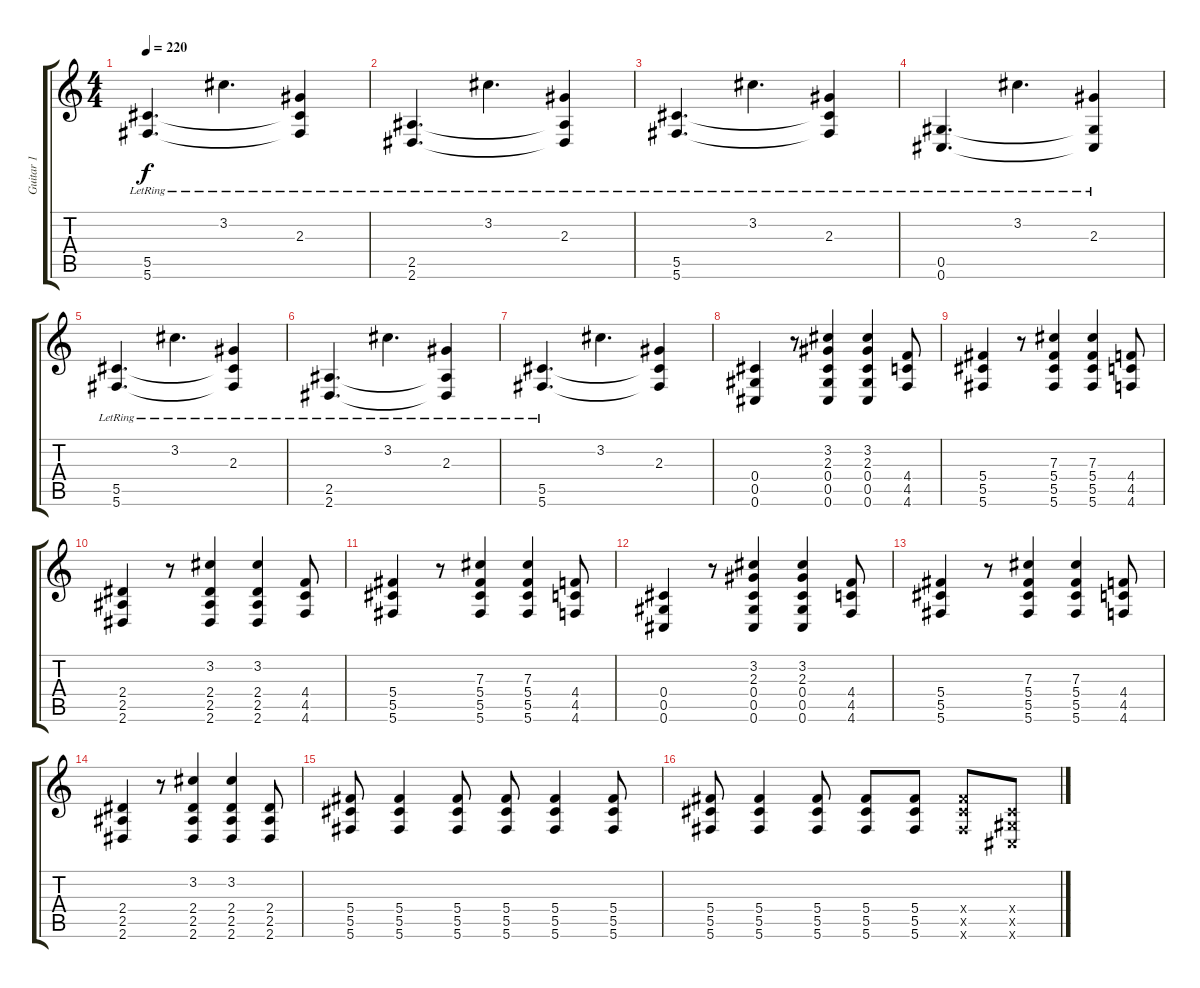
\track ("Guitar 1" "Guitar 1") {instrument distortionguitar}
\staff {score tabs}
\tuning (Eb4 Bb3 Gb3 Db3 Ab2 Db2) {hide}
\ts (4 4)
\tempo 220
\clef g2
\ks c
(5.5{lr} 5.6{lr}).4{d dy f} 3.2{lr}.4{d} (2.3{lr} 5.5{t} 5.6{t}).4 |
(2.5{lr} 2.6{lr}).4{d} 3.2{lr}.4{d} (2.3{lr} 2.5{t} 2.6{t}).4 |
(5.5{lr} 5.6{lr}).4{d} 3.2{lr}.4{d} (2.3{lr} 5.5{t} 5.6{t}).4 |
(0.5{lr} 0.6{lr}).4{d} 3.2{lr}.4{d} (2.3{lr} 0.5{t} 0.6{t}).4 |
(5.5{lr} 5.6{lr}).4{d} 3.2{lr}.4{d} (2.3{lr} 5.5{t} 5.6{t}).4 |
(2.5{lr} 2.6{lr}).4{d} 3.2{lr}.4{d} (2.3{lr} 2.5{t} 2.6{t}).4 |
(5.5{lr} 5.6{lr}).4{d} 3.2.4{d} (2.3 5.5{t} 5.6{t}).4 |
(0.4 0.5 0.6).4 r.8 (3.2 2.3 0.4 0.5 0.6).4 (3.2 2.3 0.4 0.5 0.6).4 (4.4 4.5 4.6).8 |
(5.4 5.5 5.6).4 r.8 (7.3 5.4 5.5 5.6).4 (7.3 5.4 5.5 5.6).4 (4.4 4.5 4.6).8 |
(2.4 2.5 2.6).4 r.8 (3.2 2.4 2.5 2.6).4 (3.2 2.4 2.5 2.6).4 (4.4 4.5 4.6).8 |
(5.4 5.5 5.6).4 r.8 (7.3 5.4 5.5 5.6).4 (7.3 5.4 5.5 5.6).4 (4.4 4.5 4.6).8 |
(0.4 0.5 0.6).4 r.8 (3.2 2.3 0.4 0.5 0.6).4 (3.2 2.3 0.4 0.5 0.6).4 (4.4 4.5 4.6).8 |
(5.4 5.5 5.6).4 r.8 (7.3 5.4 5.5 5.6).4 (7.3 5.4 5.5 5.6).4 (4.4 4.5 4.6).8 |
(2.4 2.5 2.6).4 r.8 (3.2 2.4 2.5 2.6).4 (3.2 2.4 2.5 2.6).4 (2.4 2.5 2.6).8 |
(5.4 5.5 5.6).8 (5.4 5.5 5.6).4 (5.4 5.5 5.6).8 (5.4 5.5 5.6).8 (5.4 5.5 5.6).4 (5.4 5.5 5.6).8 |
(5.4 5.5 5.6).8 (5.4 5.5 5.6).4 (5.4 5.5 5.6).8 (5.4 5.5 5.6).8 (5.4 5.5 5.6).8 (5.4{x} 5.5{x} 5.6{x}).8 (0.4{x} 0.5{x} 0.6{x}).8
